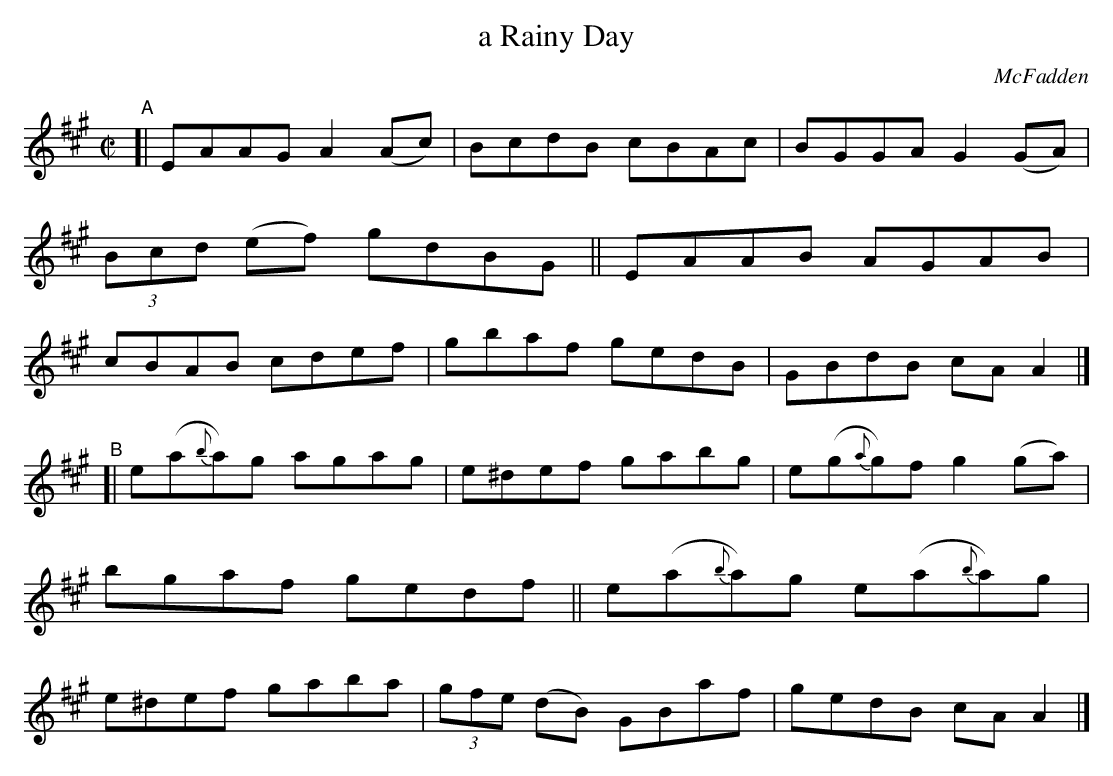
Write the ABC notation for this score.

X:1
T: a Rainy Day
O: McFadden
M: C|
L: 1/8
K: A
"^A"[|\
EAAG A2(Ac) | BcdB cBAc | BGGA G2(GA) | (3Bcd (ef) gdBG ||\
EAAB AGAB | cBAB cdef | gbaf gedB | GBdB cAA2 |]
"^B"[|\
e(a{b}a)g agag | e^def gabg | e(g{a}g)f g2(ga) | bgaf gedf ||\
e(a{b}a)g e(a{b}a)g | e^def gaba | (3gfe (dB) GBaf | gedB cAA2 |]
